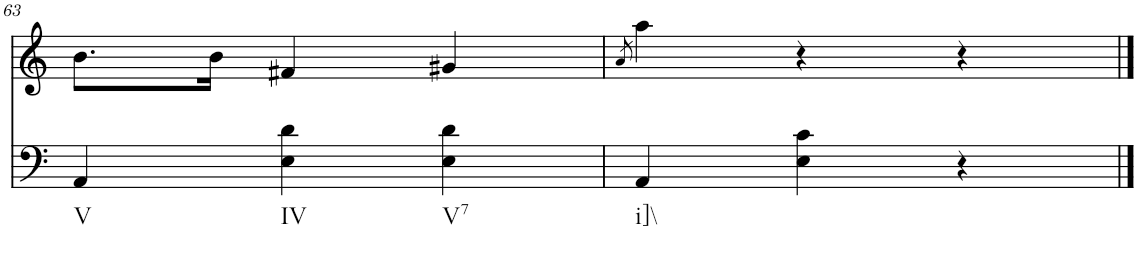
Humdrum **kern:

**kern	**kern
*part2	*part1
*staff2	*staff1
*I"piano	*I"piano
*I'Pno	*I'Pno
!!LO:PB:g=z
*clefF4	*clefG2
*k[]	*k[]
*M3/4	*M3/4
=63	=63
!LO:TX:b:t=V	!
4AA/	8.b\L
.	16b\Jk
!LO:TX:b:t=IV	!
4E\ 4d\	4f#X/
!LO:TX:b:t=V7	!
4E\ 4d\	4g#X/
=64	=64
.	8qa/
!LO:TX:b:t=i]\\	!
4AA/	4aa\
4E\ 4c\	4r
4r	4r
==	==
*-	*-
